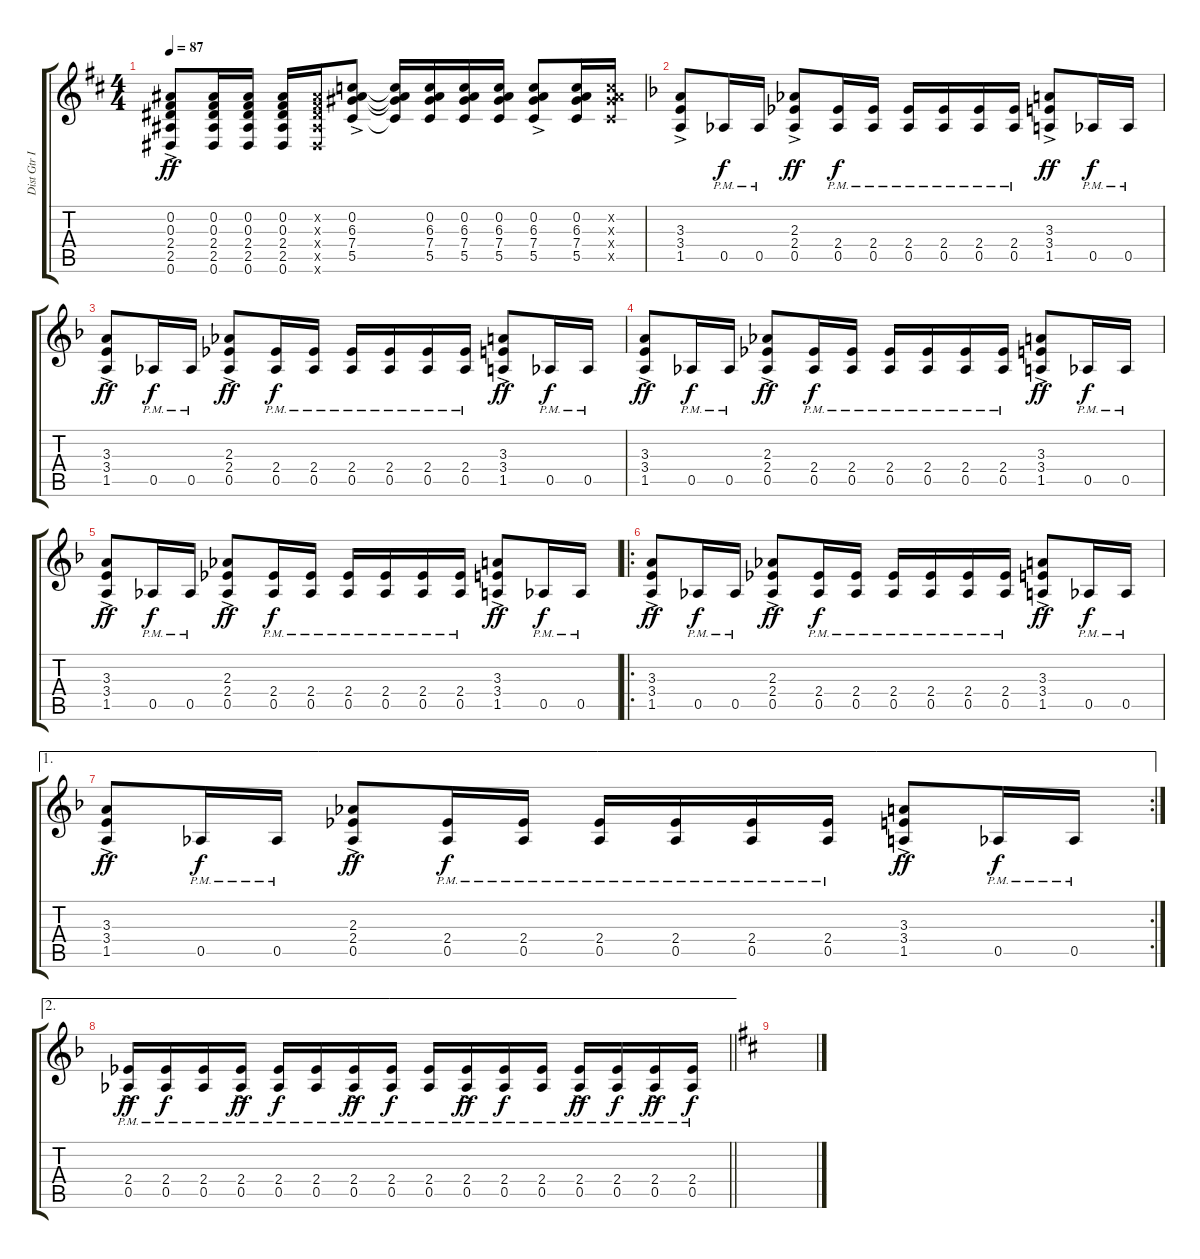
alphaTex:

\track ("Dist Gtr II" "Dist Gtr I") {instrument overdrivenguitar}
\staff {score tabs}
\tuning (Eb4 Bb3 Gb3 Db3 Ab2 Eb2) {hide}
\ts (4 4)
\tempo 87
\clef g2
\ks d
(0.2{ac} 0.3{ac} 2.4{ac} 2.5{ac} 0.6{ac}).8{dy ff} (0.2 0.3 2.4 2.5 0.6).16 (0.2 0.3 2.4 2.5 0.6).16 (0.2 0.3 2.4 2.5 0.6).16 (0.2{x} 0.3{x} 2.4{x} 2.5{x} 0.6{x}).16 (0.2{ac} 6.3{ac} 7.4{ac} 5.5{ac}).8 (0.2{t} 6.3{t} 7.4{t} 5.5{t}).16 (0.2 6.3 7.4 5.5).16 (0.2 6.3 7.4 5.5).16 (0.2 6.3 7.4 5.5).16 (0.2{ac} 6.3{ac} 7.4{ac} 5.5{ac}).8 (0.2 6.3 7.4 5.5).16 (0.2{x} 6.3{x} 7.4{x} 5.5{x}).16 |
\ks f
(3.3{ac} 3.4{ac} 1.5{ac}).8 0.5{pm}.16{dy f} 0.5{pm}.16 (2.3{ac} 2.4{ac} 0.5{ac}).8{dy ff} (2.4{pm} 0.5{pm}).16{dy f} (2.4{pm} 0.5{pm}).16 (2.4{pm} 0.5{pm}).16 (2.4{pm} 0.5{pm}).16 (2.4{pm} 0.5{pm}).16 (2.4{pm} 0.5{pm}).16 (3.3{ac} 3.4{ac} 1.5{ac}).8{dy ff} 0.5{pm}.16{dy f} 0.5{pm}.16 |
(3.3{ac} 3.4{ac} 1.5{ac}).8{dy ff} 0.5{pm}.16{dy f} 0.5{pm}.16 (2.3{ac} 2.4{ac} 0.5{ac}).8{dy ff} (2.4{pm} 0.5{pm}).16{dy f} (2.4{pm} 0.5{pm}).16 (2.4{pm} 0.5{pm}).16 (2.4{pm} 0.5{pm}).16 (2.4{pm} 0.5{pm}).16 (2.4{pm} 0.5{pm}).16 (3.3{ac} 3.4{ac} 1.5{ac}).8{dy ff} 0.5{pm}.16{dy f} 0.5{pm}.16 |
(3.3{ac} 3.4{ac} 1.5{ac}).8{dy ff} 0.5{pm}.16{dy f} 0.5{pm}.16 (2.3{ac} 2.4{ac} 0.5{ac}).8{dy ff} (2.4{pm} 0.5{pm}).16{dy f} (2.4{pm} 0.5{pm}).16 (2.4{pm} 0.5{pm}).16 (2.4{pm} 0.5{pm}).16 (2.4{pm} 0.5{pm}).16 (2.4{pm} 0.5{pm}).16 (3.3{ac} 3.4{ac} 1.5{ac}).8{dy ff} 0.5{pm}.16{dy f} 0.5{pm}.16 |
(3.3{ac} 3.4{ac} 1.5{ac}).8{dy ff} 0.5{pm}.16{dy f} 0.5{pm}.16 (2.3{ac} 2.4{ac} 0.5{ac}).8{dy ff} (2.4{pm} 0.5{pm}).16{dy f} (2.4{pm} 0.5{pm}).16 (2.4{pm} 0.5{pm}).16 (2.4{pm} 0.5{pm}).16 (2.4{pm} 0.5{pm}).16 (2.4{pm} 0.5{pm}).16 (3.3{ac} 3.4{ac} 1.5{ac}).8{dy ff} 0.5{pm}.16{dy f} 0.5{pm}.16 |
\ro
(3.3{ac} 3.4{ac} 1.5{ac}).8{dy ff} 0.5{pm}.16{dy f} 0.5{pm}.16 (2.3{ac} 2.4{ac} 0.5{ac}).8{dy ff} (2.4{pm} 0.5{pm}).16{dy f} (2.4{pm} 0.5{pm}).16 (2.4{pm} 0.5{pm}).16 (2.4{pm} 0.5{pm}).16 (2.4{pm} 0.5{pm}).16 (2.4{pm} 0.5{pm}).16 (3.3{ac} 3.4{ac} 1.5{ac}).8{dy ff} 0.5{pm}.16{dy f} 0.5{pm}.16 |
\ae 1
\rc 2
(3.3{ac} 3.4{ac} 1.5{ac}).8{dy ff} 0.5{pm}.16{dy f} 0.5{pm}.16 (2.3{ac} 2.4{ac} 0.5{ac}).8{dy ff} (2.4{pm} 0.5{pm}).16{dy f} (2.4{pm} 0.5{pm}).16 (2.4{pm} 0.5{pm}).16 (2.4{pm} 0.5{pm}).16 (2.4{pm} 0.5{pm}).16 (2.4{pm} 0.5{pm}).16 (3.3{ac} 3.4{ac} 1.5{ac}).8{dy ff} 0.5{pm}.16{dy f} 0.5{pm}.16 |
\ae 2
\barLineRight lightlight
(2.4{ac pm} 0.5{ac pm}).16{dy ff} (2.4{pm} 0.5{pm}).16{dy f} (2.4{pm} 0.5{pm}).16 (2.4{ac pm} 0.5{ac pm}).16{dy ff} (2.4{pm} 0.5{pm}).16{dy f} (2.4{pm} 0.5{pm}).16 (2.4{ac pm} 0.5{ac pm}).16{dy ff} (2.4{pm} 0.5{pm}).16{dy f} (2.4{pm} 0.5{pm}).16 (2.4{ac pm} 0.5{ac pm}).16{dy ff} (2.4{pm} 0.5{pm}).16{dy f} (2.4{pm} 0.5{pm}).16 (2.4{ac pm} 0.5{ac pm}).16{dy ff} (2.4{pm} 0.5{pm}).16{dy f} (2.4{ac pm} 0.5{ac pm}).16{dy ff} (2.4{pm} 0.5{pm}).16{dy f} |
\ks d
